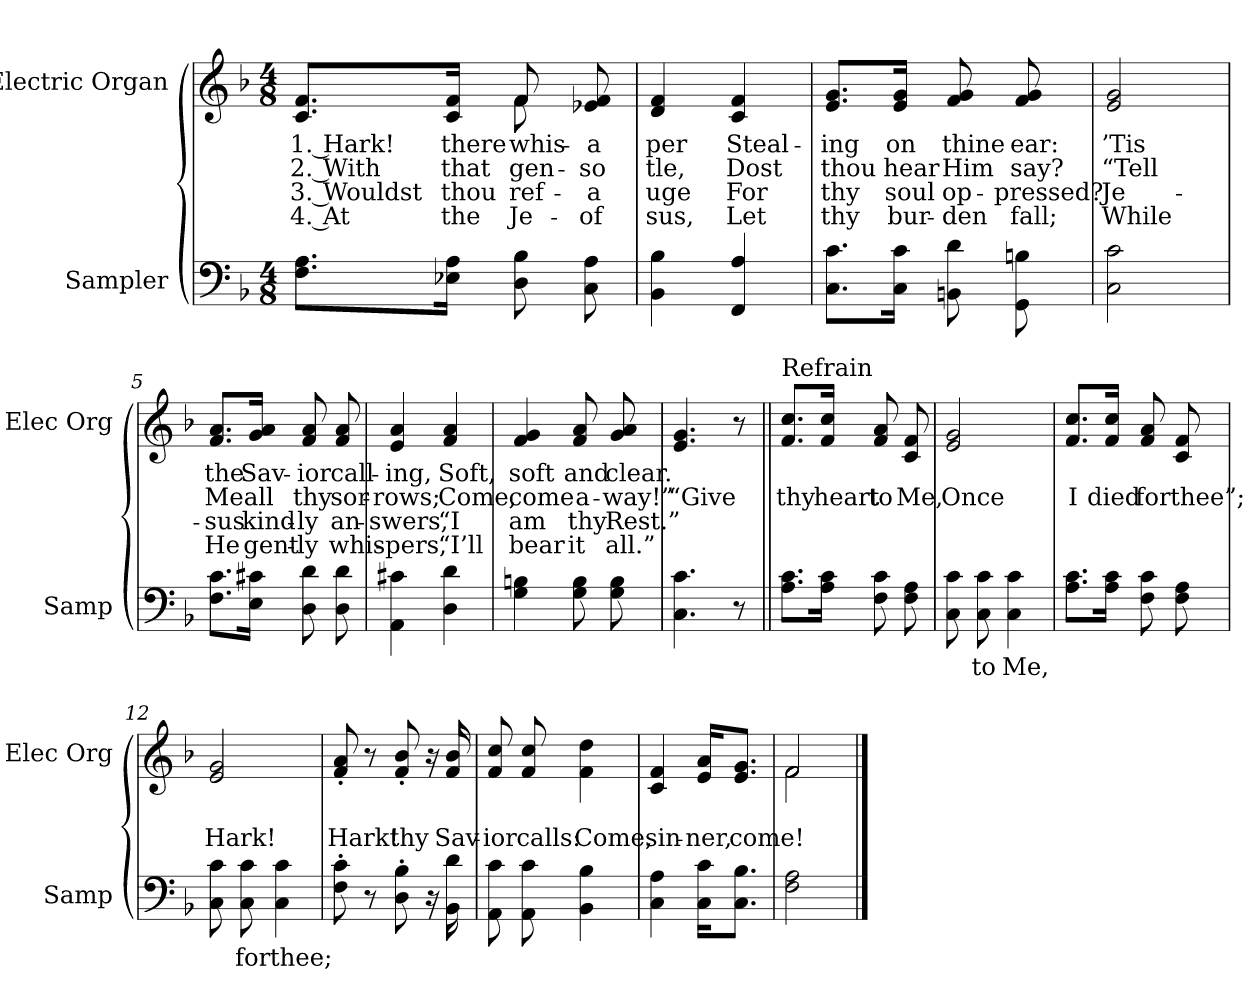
**kern	**text	**kern	**text	**text	**text	**text
*part2	*part2	*part1	*part1	*part1	*part1	*part1
*staff2	*staff2	*staff1	*staff1	*staff1	*staff1	*staff1
*I"Sampler	*	*I"Electric Organ	*	*	*	*
*I'Samp	*	*I'Elec Org	*	*	*	*
*clefF4	*	*clefG2	*	*	*	*
*k[b-]	*	*k[b-]	*	*	*	*
*F:	*	*F:	*	*	*	*
*M4/8	*	*M4/8	*	*	*	*
=1	=1	=1	=1	=1	=1	=1
*	*	*^	*	*	*	*
8.F\ 8.A\L	.	8.c/ 8.f/L	4ryy	1. Hark!	2. With	3. Wouldst	4. At
16E-X\ 16A\Jk	.	16c/ 16f/Jk	.	there	that	thou	the
8D 8B-	.	8f/	8f	whis-	gen-	ref-	Je-
8C 8A	.	8e-X 8f	8ryy	a	so	a	of
*	*	*v	*v	*	*	*	*
=2	=2	=2	=2	=2	=2	=2
4BB- 4B-	.	4d 4f	-per	-tle,	-uge	-sus,
4FF 4A	.	4c 4f	Steal-	Dost	For	Let
=3	=3	=3	=3	=3	=3	=3
8.C\ 8.c\L	.	8.e/ 8.g/L	-ing	thou	thy	thy
16C\ 16c\Jk	.	16e/ 16g/Jk	on	hear	soul	bur-
8BBn 8d	.	8f 8g	thine	Him	op-	-den
8GG 8B	.	8f 8g	ear:	say?	-pressed?	fall;
=4	=4	=4	=4	=4	=4	=4
2C 2c	.	2e 2g	’Tis	“Tell	Je-	While
=5	=5	=5	=5	=5	=5	=5
8.F\ 8.c\L	.	8.f/ 8.a/L	the	Me	-sus	He
16E\ 16c#X\Jk	.	16g/ 16a/Jk	Sav-	all	kind-	gent-
8D 8d	.	8f 8a	-ior	thy	-ly	-ly
8D 8d	.	8f 8a	call-	sor-	an-	whis-
=6	=6	=6	=6	=6	=6	=6
4AA 4c#X	.	4e 4a	-ing,	-rows;	-swers,	-pers,
4D 4d	.	4f 4a	Soft,	Come,	“I	“I’ll
=7	=7	=7	=7	=7	=7	=7
4G 4Bn	.	4f 4g	soft	come	am	bear
8G 8B	.	8f 8a	and	a-	thy	it
8G 8B	.	8g 8a	clear.	-way!”	Rest.”	all.”
=8	=8	=8	=8	=8	=8	=8
4.C 4.c	.	4.e 4.g	.	“Give	.	.
8r	.	8r	.	.	.	.
=9||	=9||	=9||	=9||	=9||	=9||	=9||
!	!	!LO:TX:t=Refrain	!	!	!	!
8.A\ 8.c\L	.	8.f/ 8.cc/L	.	thy	.	.
16A\ 16c\Jk	.	16f/ 16cc/Jk	.	heart	.	.
8F 8c	.	8f 8a	.	to	.	.
8F 8A	.	8c 8f	.	Me,	.	.
=10	=10	=10	=10	=10	=10	=10
8C 8c	.	2e 2g	.	Once	.	.
8C 8c	to	.	.	.	.	.
4C 4c	Me,	.	.	.	.	.
=11	=11	=11	=11	=11	=11	=11
8.A\ 8.c\L	.	8.f/ 8.cc/L	.	I	.	.
16A\ 16c\Jk	.	16f/ 16cc/Jk	.	died	.	.
8F 8c	.	8f 8a	.	for	.	.
8F 8A	.	8c 8f	.	thee”;	.	.
=12	=12	=12	=12	=12	=12	=12
8C 8c	.	2e 2g	.	Hark!	.	.
8C 8c	for	.	.	.	.	.
4C 4c	thee;	.	.	.	.	.
=13	=13	=13	=13	=13	=13	=13
8F' 8c'	.	8f' 8a'	.	Hark!	.	.
8r	.	8r	.	.	.	.
8D' 8B-'	.	8f' 8b-'	.	thy	.	.
16r	.	16r	.	.	.	.
16BB- 16d	.	16f 16b-	.	Sav-	.	.
=14	=14	=14	=14	=14	=14	=14
8AA 8c	.	8f 8cc	.	-ior	.	.
8AA 8c	.	8f 8cc	.	calls:	.	.
4BB- 4B-	.	4f\ 4dd\	.	Come,	.	.
=15	=15	=15	=15	=15	=15	=15
4C 4A	.	4c 4f	.	sin-	.	.
16C\ 16c\KL	.	16e/ 16a/KL	.	-ner,	.	.
8.C\ 8.B-\J	.	8.e/ 8.g/J	.	come!	.	.
=16	=16	=16	=16	=16	=16	=16
*	*	*^	*	*	*	*
2F 2A	.	2f/	2f	.	.	.	.
*	*	*v	*v	*	*	*	*
==	==	==	==	==	==	==
*-	*-	*-	*-	*-	*-	*-
